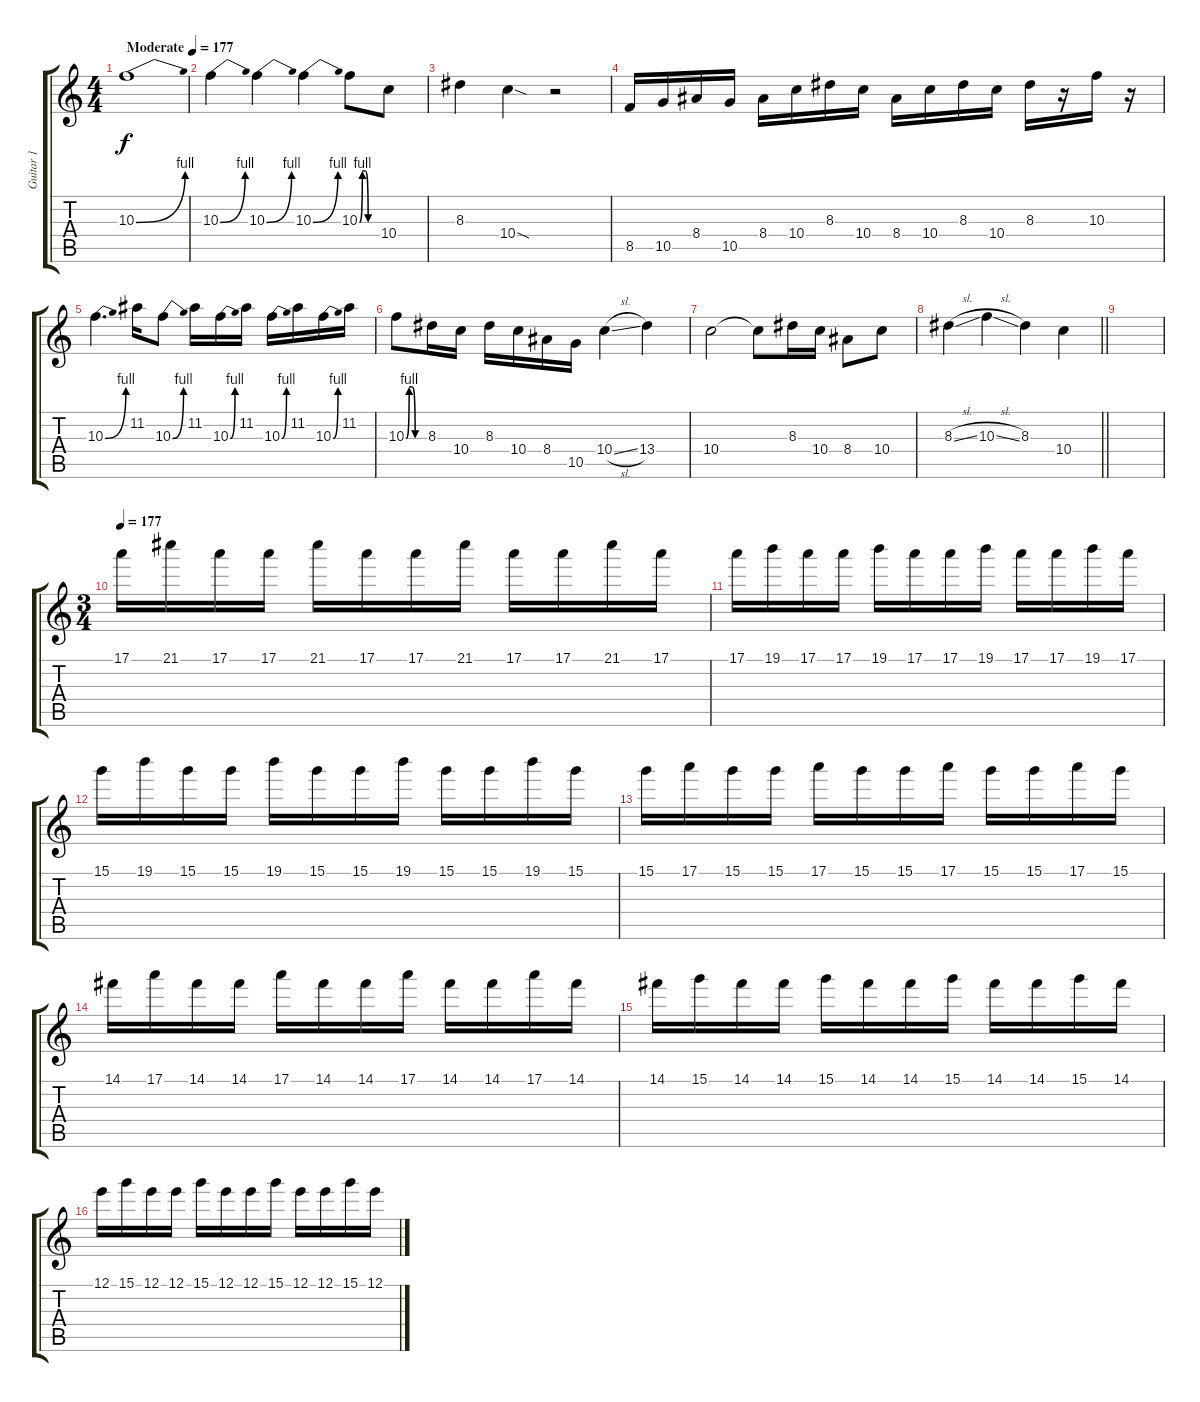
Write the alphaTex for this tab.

\track ("Guitar 1" "Guitar 1") {instrument distortionguitar}
\staff {score tabs}
\tuning (E4 B3 G3 D3 A2 D2) {hide}
\ts (4 4)
\tempo (177 "Moderate")
\tempo 93
\tempo (177 "Moderate")
\clef g2
\ks c
10.3{be (bend 0 0 60 4)}.1{dy f instrument distortionguitar} |
10.3{be (bend 0 0 60 4)}.4 10.3{be (bend 0 0 60 4)}.4 10.3{be (bend 0 0 60 4)}.4 10.3{be (custom 0 0 10 4 20 4 30 0 60 0)}.8 10.4.8 |
8.3.4 10.4{sod}.4 r.2 |
8.5.16 10.5.16 8.4.16 10.5.16 8.4.16 10.4.16 8.3.16 10.4.16 8.4.16 10.4.16 8.3.16 10.4.16 8.3.16 r.16 10.3.16 r.16 |
10.3{be (bend 0 0 60 4)}.4{d} 11.2.16 10.3{be (bend 0 0 60 4)}.8 11.2.16 10.3{be (bend 0 0 60 4)}.16 11.2.16 10.3{be (bend 0 0 60 4)}.16 11.2.16 10.3{be (bend 0 0 60 4)}.16 11.2.16 |
10.3{be (custom 0 0 10 4 20 4 30 0 60 0)}.8 8.3.16 10.4.16 8.3.16 10.4.16 8.4.16 10.5.16 10.4{sl}.4 13.4.4 |
10.4.2 10.4{t}.8 8.3.16 10.4.16 8.4.8 10.4.8 |
\barLineRight lightlight
8.3{sl}.4 10.3{sl}.4 8.3.4 10.4.4 |
|
\ts (3 4)
\tempo 177
17.1.16 21.1.16 17.1.16 17.1.16 21.1.16 17.1.16 17.1.16 21.1.16 17.1.16 17.1.16 21.1.16 17.1.16 |
17.1.16 19.1.16 17.1.16 17.1.16 19.1.16 17.1.16 17.1.16 19.1.16 17.1.16 17.1.16 19.1.16 17.1.16 |
15.1.16 19.1.16 15.1.16 15.1.16 19.1.16 15.1.16 15.1.16 19.1.16 15.1.16 15.1.16 19.1.16 15.1.16 |
15.1.16 17.1.16 15.1.16 15.1.16 17.1.16 15.1.16 15.1.16 17.1.16 15.1.16 15.1.16 17.1.16 15.1.16 |
14.1.16 17.1.16 14.1.16 14.1.16 17.1.16 14.1.16 14.1.16 17.1.16 14.1.16 14.1.16 17.1.16 14.1.16 |
14.1.16 15.1.16 14.1.16 14.1.16 15.1.16 14.1.16 14.1.16 15.1.16 14.1.16 14.1.16 15.1.16 14.1.16 |
12.1.16 15.1.16 12.1.16 12.1.16 15.1.16 12.1.16 12.1.16 15.1.16 12.1.16 12.1.16 15.1.16 12.1.16
